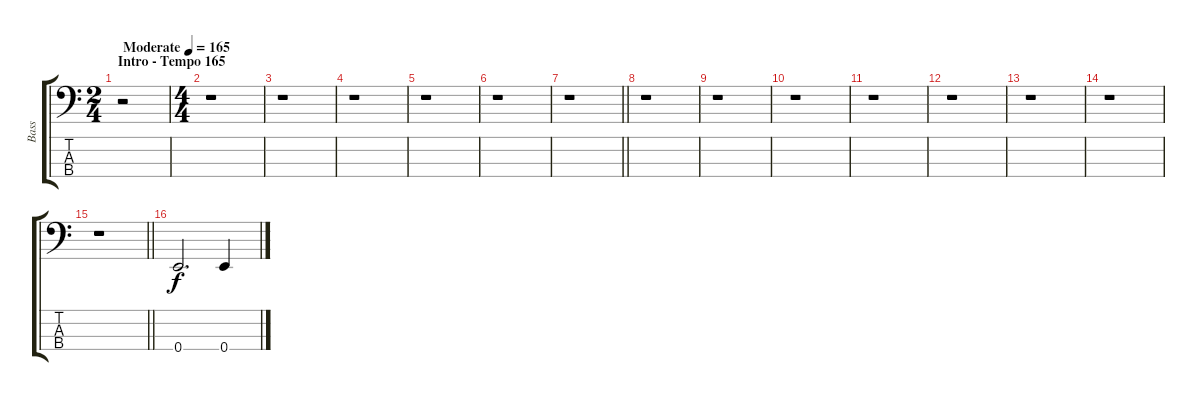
\track ("Bass" "Bass") {instrument electricbasspick}
\staff {score tabs}
\tuning (G2 D2 A1 E1) {hide}
\ts (2 4)
\section ("" "Intro - Tempo 165")
\tempo (165 "Moderate")
\clef f4
\ks c
r.2{dy f instrument electricbasspick} |
\ts (4 4)
r.1 |
r.1 |
r.1 |
r.1 |
r.1 |
\barLineRight lightlight
r.1 |
\section ("" "")
r.1 |
r.1 |
r.1 |
r.1 |
r.1 |
r.1 |
r.1 |
\barLineRight lightlight
r.1 |
\section ("" "")
0.4.2{d} 0.4.4
